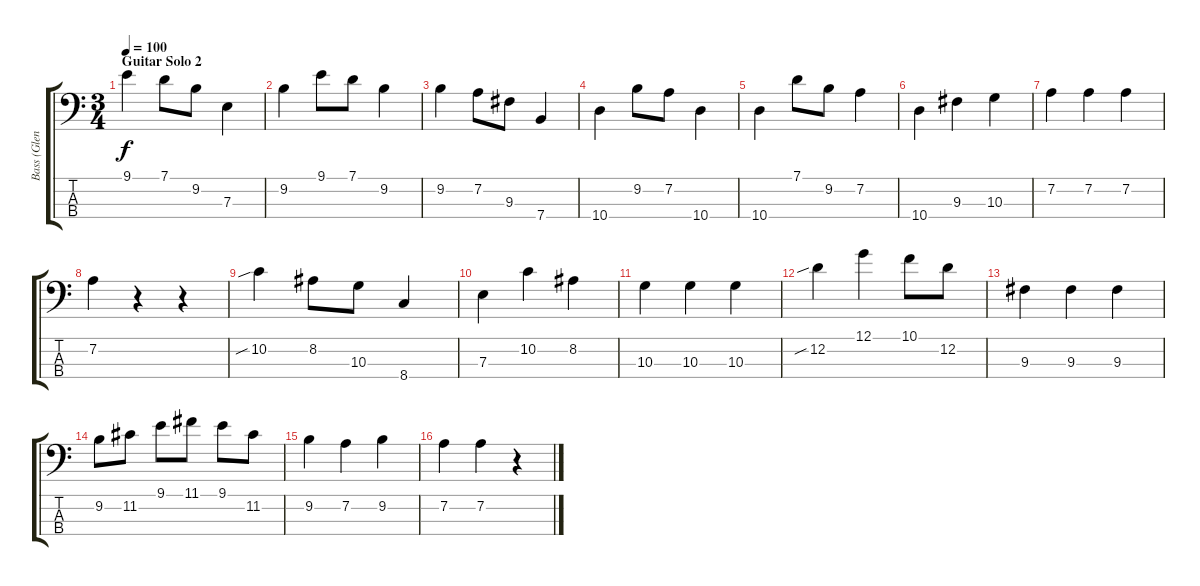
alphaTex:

\track ("Bass (Glen Cornick)" "Bass (Glen") {instrument acousticbass}
\staff {score tabs}
\tuning (G2 D2 A1 E1) {hide}
\ts (3 4)
\section ("" "Guitar Solo 2")
\tempo 100
\clef f4
\ks c
9.1.4{dy f} 7.1.8 9.2.8 7.3.4 |
9.2.4 9.1.8 7.1.8 9.2.4 |
9.2.4 7.2.8 9.3.8 7.4.4 |
10.4.4 9.2.8 7.2.8 10.4.4 |
10.4.4 7.1.8 9.2.8 7.2.4 |
10.4.4 9.3.4 10.3.4 |
7.2.4 7.2.4 7.2.4 |
7.2.4 r.4 r.4 |
10.2{sib}.4 8.2.8 10.3.8 8.4.4 |
7.3.4 10.2.4 8.2.4 |
10.3.4 10.3.4 10.3.4 |
12.2{sib}.4 12.1.4 10.1.8 12.2.8 |
9.3.4 9.3.4 9.3.4 |
9.2.8 11.2.8 9.1.8 11.1.8 9.1.8 11.2.8 |
9.2.4 7.2.4 9.2.4 |
7.2.4 7.2.4 r.4
